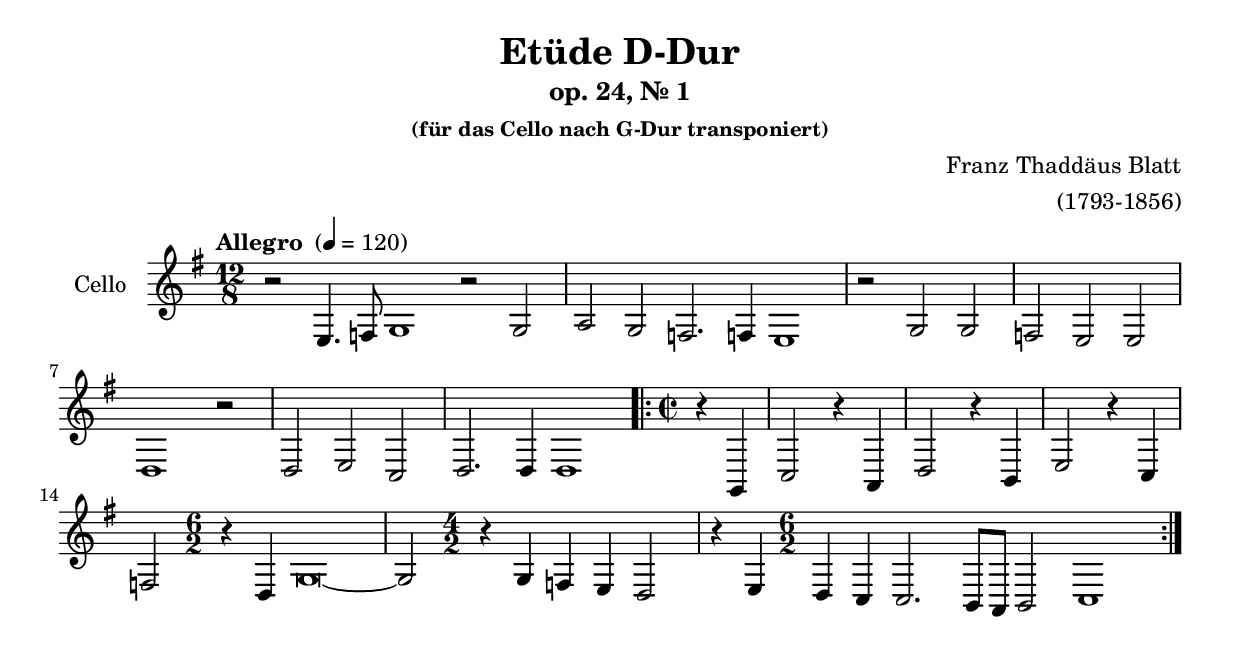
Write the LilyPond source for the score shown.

\version "2.14.2"
\include "deutsch.ly"

#(set-global-staff-size 20)

\header {
  title = "Etüde D-Dur"
  subtitle = "op. 24, Nr. 1"
  subsubtitle = "(für das Cello nach G-Dur transponiert)"
  composer = "Franz Thaddäus Blatt"
  arranger = "(1793-1856)"
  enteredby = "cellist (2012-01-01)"
}

voiceconsts = {
%  \clef "treble"
  \clef "bass"
  \key d \major
  \time 12/8
% \numericTimeSignature
  \compressFullBarRests
  \tempo "Allegro " 4=120
}

%minstr = "harpsichord"
mihi = "clarinet"
%minstr = "accordion"
milo = "bassoon"

fine = \markup \bold \italic "Fine"

\include "v1.ily"

music = \new StaffGroup <<
      \new Staff {
	\set Staff.midiInstrument = \milo
	\set Staff.instrumentName = #"Cello"
	\transpose d g,, { \va }
      }
>>

\book {
  \score {
    \music
    \layout {}
  }

  \score {
    \unfoldRepeats \music

    \midi {
      \context {
        \Score
      }
    }
  }
}
